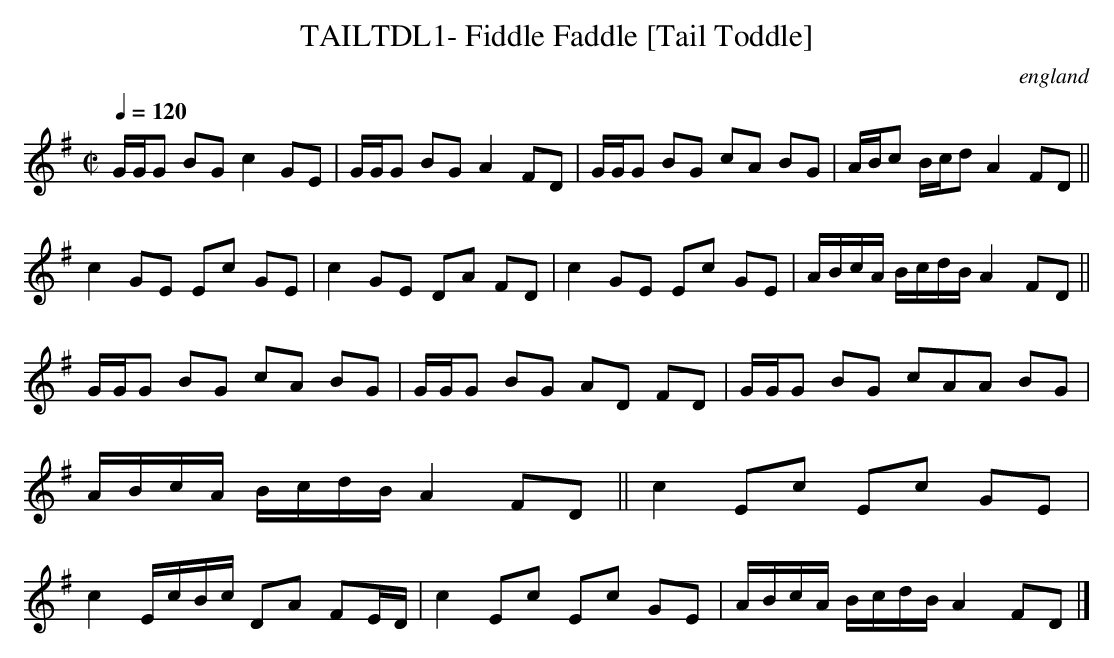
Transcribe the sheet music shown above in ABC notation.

X:1
T:TAILTDL1- Fiddle Faddle [Tail Toddle]
O:england
Q:1/4=120
L:1/8
M:C|
K:D mixolydian
G/G/G BGc2GE|G/G/G BGA2FD|G/G/G BG cA BG|A/B/c B/c/dA2FD||\
c2GE Ec GE|c2GE DA FD|c2GE Ec GE|A/B/c/A/ B/c/d/B/A2FD||\
G/G/G BG cA BG|G/G/G BG AD FD|G/G/G BG cAA BG|\
A/B/c/A/ B/c/d/B/A2FD||\
c2Ec Ec GE|c2E/c/B/c/ DA FE/D/|c2Ec Ec GE|\
A/B/c/A/ B/c/d/B/A2FD|]
